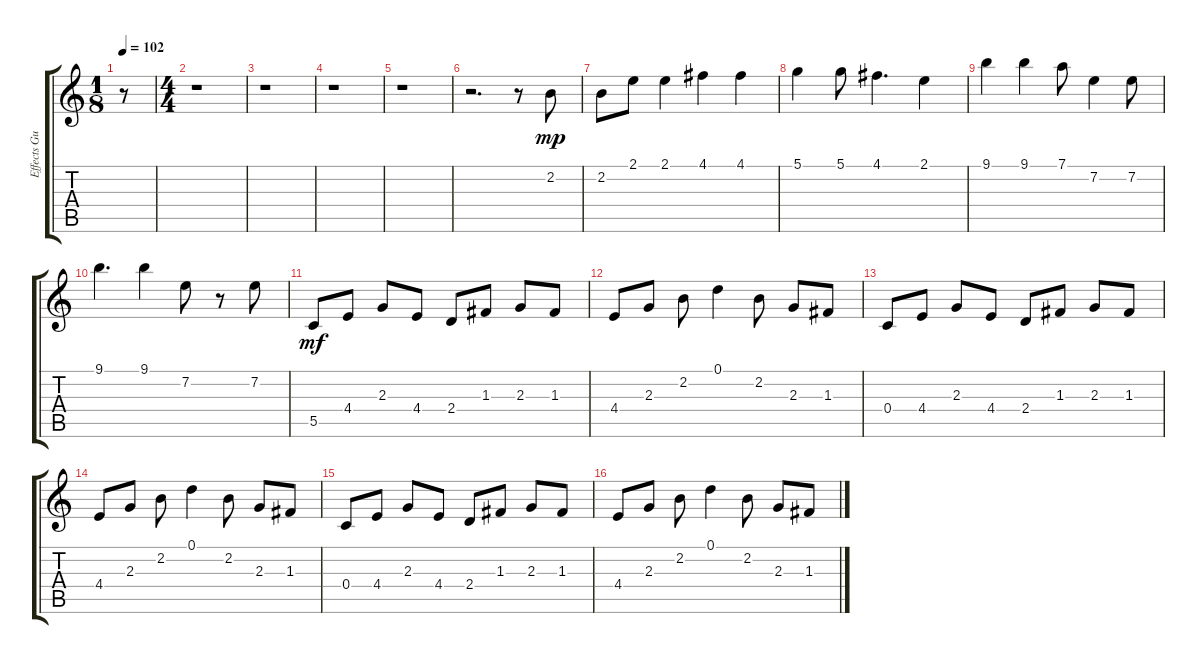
\track ("Effects Guitar" "Effects Gu") {instrument distortionguitar}
\staff {score tabs}
\tuning (D4 A3 F3 C3 G2 D2) {hide}
\ts (1 8)
\tempo 102
\clef g2
\ks c
r.8{dy mp instrument distortionguitar} |
\ts (4 4)
r.1 |
r.1 |
r.1 |
r.1 |
r.2{d} r.8 2.2.8 |
2.2.8 2.1.8 2.1.4 4.1.4 4.1.4 |
5.1.4 5.1.8 4.1.4{d} 2.1.4 |
9.1.4 9.1.4 7.1.8 7.2.4 7.2.8 |
9.1.4{d} 9.1.4 7.2.8 r.8 7.2.8 |
5.5.8{dy mf} 4.4.8 2.3.8 4.4.8 2.4.8 1.3.8 2.3.8 1.3.8 |
4.4.8 2.3.8 2.2.8 0.1.4 2.2.8 2.3.8 1.3.8 |
0.4.8 4.4.8 2.3.8 4.4.8 2.4.8 1.3.8 2.3.8 1.3.8 |
4.4.8 2.3.8 2.2.8 0.1.4 2.2.8 2.3.8 1.3.8 |
0.4.8 4.4.8 2.3.8 4.4.8 2.4.8 1.3.8 2.3.8 1.3.8 |
4.4.8 2.3.8 2.2.8 0.1.4 2.2.8 2.3.8 1.3.8
